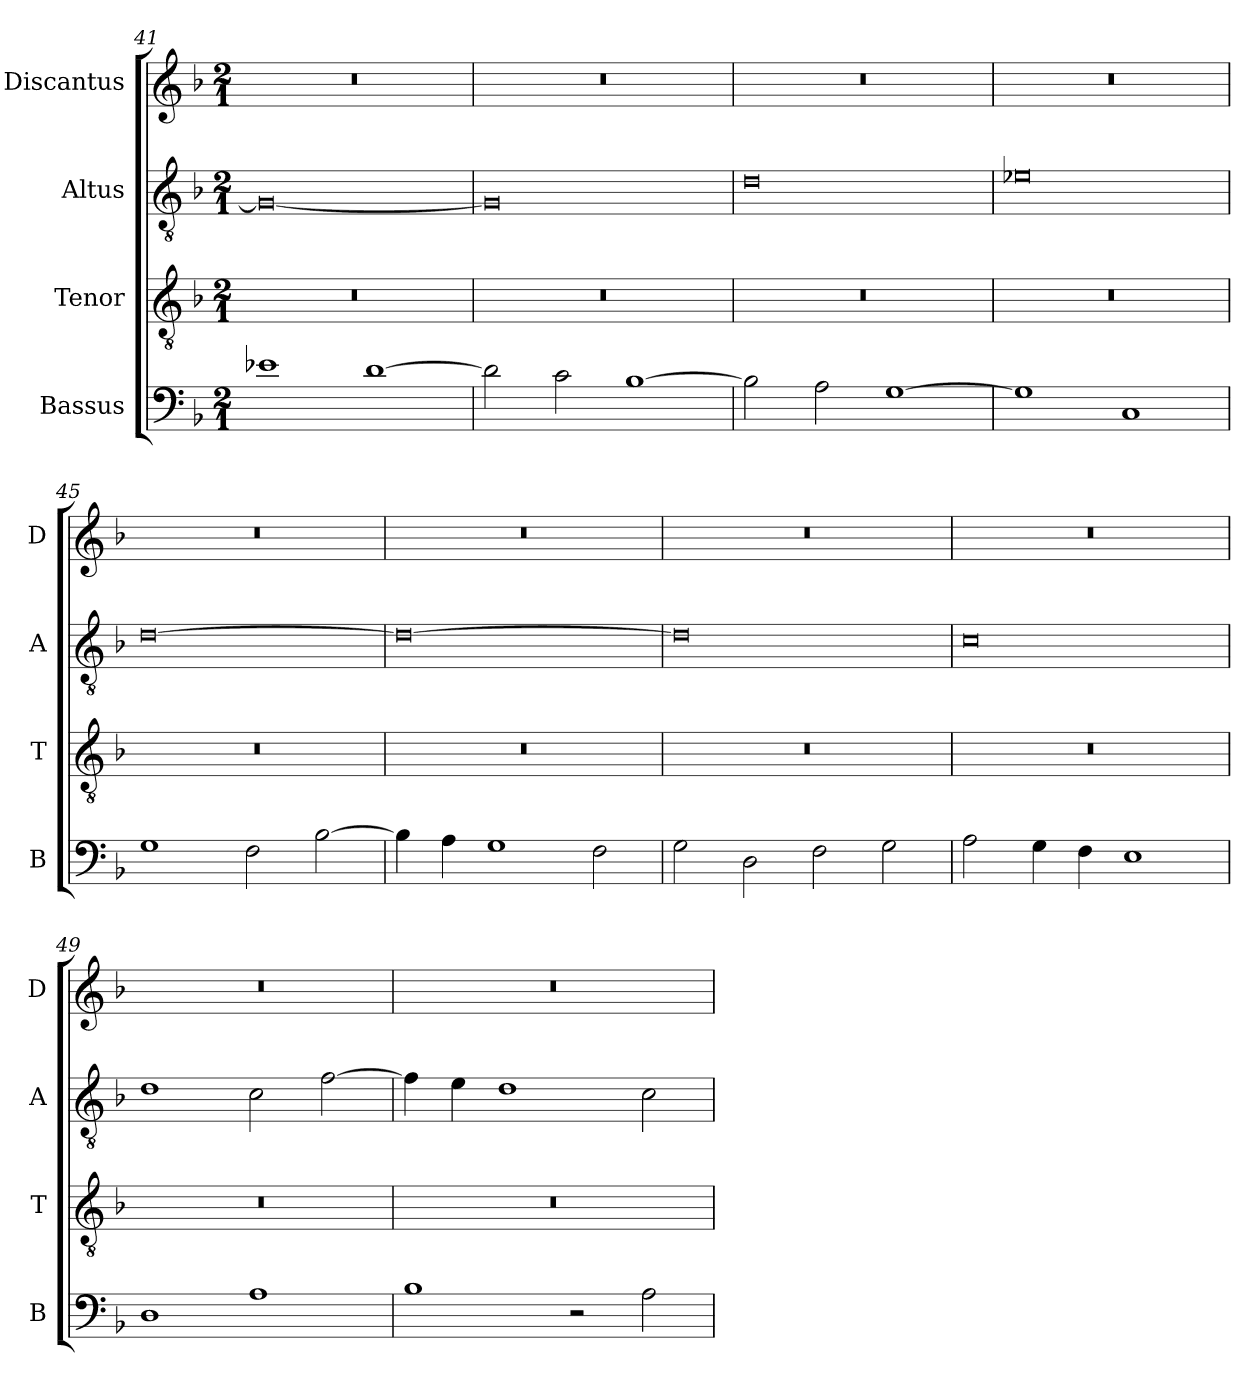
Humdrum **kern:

**kern	**kern	**kern	**kern
*part4	*part3	*part2	*part1
*staff4	*staff3	*staff2	*staff1
*I"Bassus	*I"Tenor	*I"Altus	*I"Discantus
*I'B	*I'T	*I'A	*I'D
*clefF4	*clefGv2	*clefGv2	*clefG2
*k[b-]	*k[b-]	*k[b-]	*k[b-]
*M2/1	*M2/1	*M2/1	*M2/1
=41	=41	=41	=41
1e-X	0r	0G_	0r
[1d	.	.	.
=42	=42	=42	=42
2d\]	0r	0G]	0r
2c\	.	.	.
[1B-	.	.	.
=43	=43	=43	=43
2B-\]	0r	0d	0r
2A\	.	.	.
[1G	.	.	.
=44	=44	=44	=44
1G]	0r	0e-X	0r
1C	.	.	.
=45	=45	=45	=45
1G	0r	[0d	0r
2F\	.	.	.
[2B-\	.	.	.
=46	=46	=46	=46
4B-\]	0r	0d_	0r
4A\	.	.	.
1G	.	.	.
2F\	.	.	.
=47	=47	=47	=47
2G\	0r	0d]	0r
2D\	.	.	.
2F\	.	.	.
2G\	.	.	.
=48	=48	=48	=48
2A\	0r	0c	0r
4G\	.	.	.
4F\	.	.	.
1E	.	.	.
=49	=49	=49	=49
1D	0r	1d	0r
1A	.	2c\	.
.	.	[2f\	.
=50	=50	=50	=50
1B-	0r	4f\]	0r
.	.	4e\	.
.	.	1d	.
2r	.	.	.
2A\	.	2c\	.
=	=	=	=
*-	*-	*-	*-
